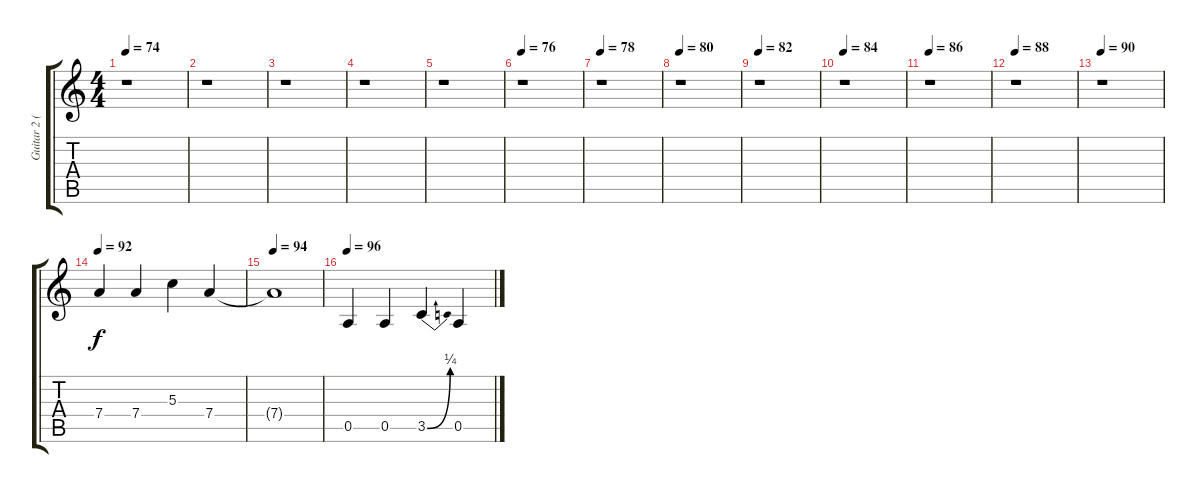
\track ("Guitar 2 (Clean)" "Guitar 2 (") {instrument electricguitarclean}
\staff {score tabs}
\tuning (E4 B3 G3 D3 A2 E2) {hide}
\ts (4 4)
\tempo 74
\clef g2
\ks c
r.1{dy f} |
r.1 |
r.1 |
r.1 |
r.1 |
\tempo 76
r.1 |
\tempo 78
r.1 |
\tempo 80
r.1 |
\tempo 82
r.1 |
\tempo 84
r.1 |
\tempo 86
r.1 |
\tempo 88
r.1 |
\tempo 90
r.1 |
\tempo 92
7.4.4 7.4.4 5.3.4 7.4.4 |
\tempo 94
7.4{t}.1 |
\tempo 96
0.5.4 0.5.4 3.5{be (bend 0 0 60 1)}.4 0.5.4
